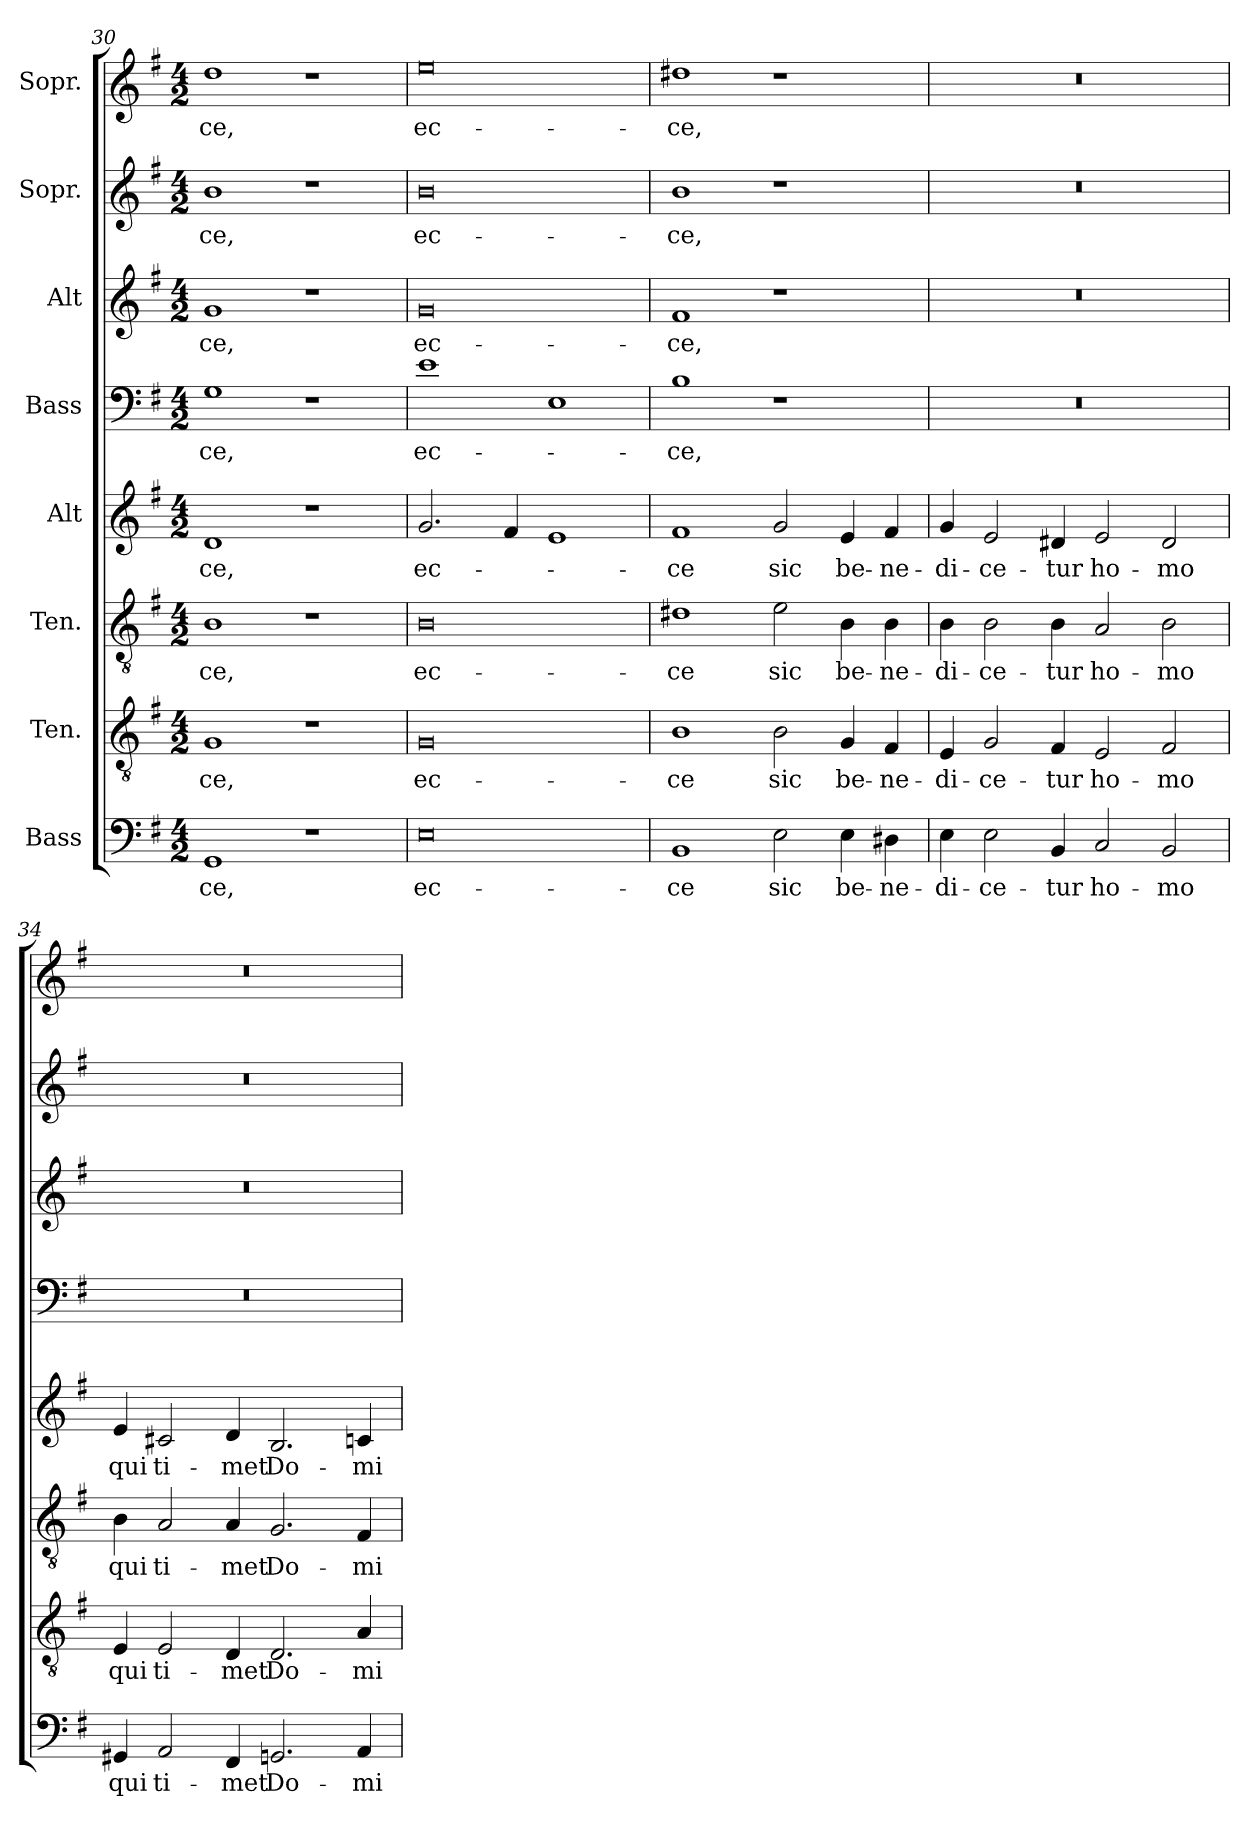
**kern	**text	**kern	**text	**kern	**text	**kern	**text	**kern	**text	**kern	**text	**kern	**text	**kern	**text
*part8	*part8	*part7	*part7	*part6	*part6	*part5	*part5	*part4	*part4	*part3	*part3	*part2	*part2	*part1	*part1
*staff8	*staff8	*staff7	*staff7	*staff6	*staff6	*staff5	*staff5	*staff4	*staff4	*staff3	*staff3	*staff2	*staff2	*staff1	*staff1
*I"Bass	*	*I"Ten.	*	*I"Ten.	*	*I"Alt	*	*I"Bass	*	*I"Alt	*	*I"Sopr.	*	*I"Sopr.	*
*clefF4	*	*clefGv2	*	*clefGv2	*	*clefG2	*	*clefF4	*	*clefG2	*	*clefG2	*	*clefG2	*
*k[f#]	*	*k[f#]	*	*k[f#]	*	*k[f#]	*	*k[f#]	*	*k[f#]	*	*k[f#]	*	*k[f#]	*
*M4/2	*	*M4/2	*	*M4/2	*	*M4/2	*	*M4/2	*	*M4/2	*	*M4/2	*	*M4/2	*
=30	=30	=30	=30	=30	=30	=30	=30	=30	=30	=30	=30	=30	=30	=30	=30
1GG	-ce,	1G	-ce,	1B	-ce,	1d	-ce,	1G	-ce,	1g	-ce,	1b	-ce,	1dd	-ce,
1r	.	1r	.	1r	.	1r	.	1r	.	1r	.	1r	.	1r	.
=31	=31	=31	=31	=31	=31	=31	=31	=31	=31	=31	=31	=31	=31	=31	=31
0E	ec-	0G	ec-	0B	ec-	2.g/	ec-	1e	ec-	0g	ec-	0b	ec-	0ee	ec-
.	.	.	.	.	.	4f#/	.	.	.	.	.	.	.	.	.
.	.	.	.	.	.	1e	.	1E	.	.	.	.	.	.	.
=32	=32	=32	=32	=32	=32	=32	=32	=32	=32	=32	=32	=32	=32	=32	=32
1BB	-ce	1B	-ce	1d#X	-ce	1f#	-ce	1B	-ce,	1f#	-ce,	1b	-ce,	1dd#X	-ce,
2E\	sic	2B\	sic	2e\	sic	2g/	sic	1r	.	1r	.	1r	.	1r	.
4E\	be-	4G/	be-	4B\	be-	4e/	be-	.	.	.	.	.	.	.	.
4D#X\	-ne-	4F#/	-ne-	4B\	-ne-	4f#/	-ne-	.	.	.	.	.	.	.	.
=33	=33	=33	=33	=33	=33	=33	=33	=33	=33	=33	=33	=33	=33	=33	=33
4E\	-di-	4E/	-di-	4B\	-di-	4g/	-di-	0r	.	0r	.	0r	.	0r	.
2E\	-ce-	2G/	-ce-	2B\	-ce-	2e/	-ce-	.	.	.	.	.	.	.	.
4BB/	-tur	4F#/	-tur	4B\	-tur	4d#X/	-tur	.	.	.	.	.	.	.	.
2C/	ho-	2E/	ho-	2A/	ho-	2e/	ho-	.	.	.	.	.	.	.	.
2BB/	-mo	2F#/	-mo	2B\	-mo	2d#/	-mo	.	.	.	.	.	.	.	.
=34	=34	=34	=34	=34	=34	=34	=34	=34	=34	=34	=34	=34	=34	=34	=34
4GG#X/	qui	4E/	qui	4B\	qui	4e/	qui	0r	.	0r	.	0r	.	0r	.
2AA/	ti-	2E/	ti-	2A/	ti-	2c#X/	ti-	.	.	.	.	.	.	.	.
4FF#/	-met	4D/	-met	4A/	-met	4d/	-met	.	.	.	.	.	.	.	.
2.GGn/	Do-	2.D/	Do-	2.G/	Do-	2.B/	Do-	.	.	.	.	.	.	.	.
4AA/	-mi-	4A/	-mi-	4F#/	-mi-	4cni/	-mi-	.	.	.	.	.	.	.	.
=	=	=	=	=	=	=	=	=	=	=	=	=	=	=	=
*-	*-	*-	*-	*-	*-	*-	*-	*-	*-	*-	*-	*-	*-	*-	*-
